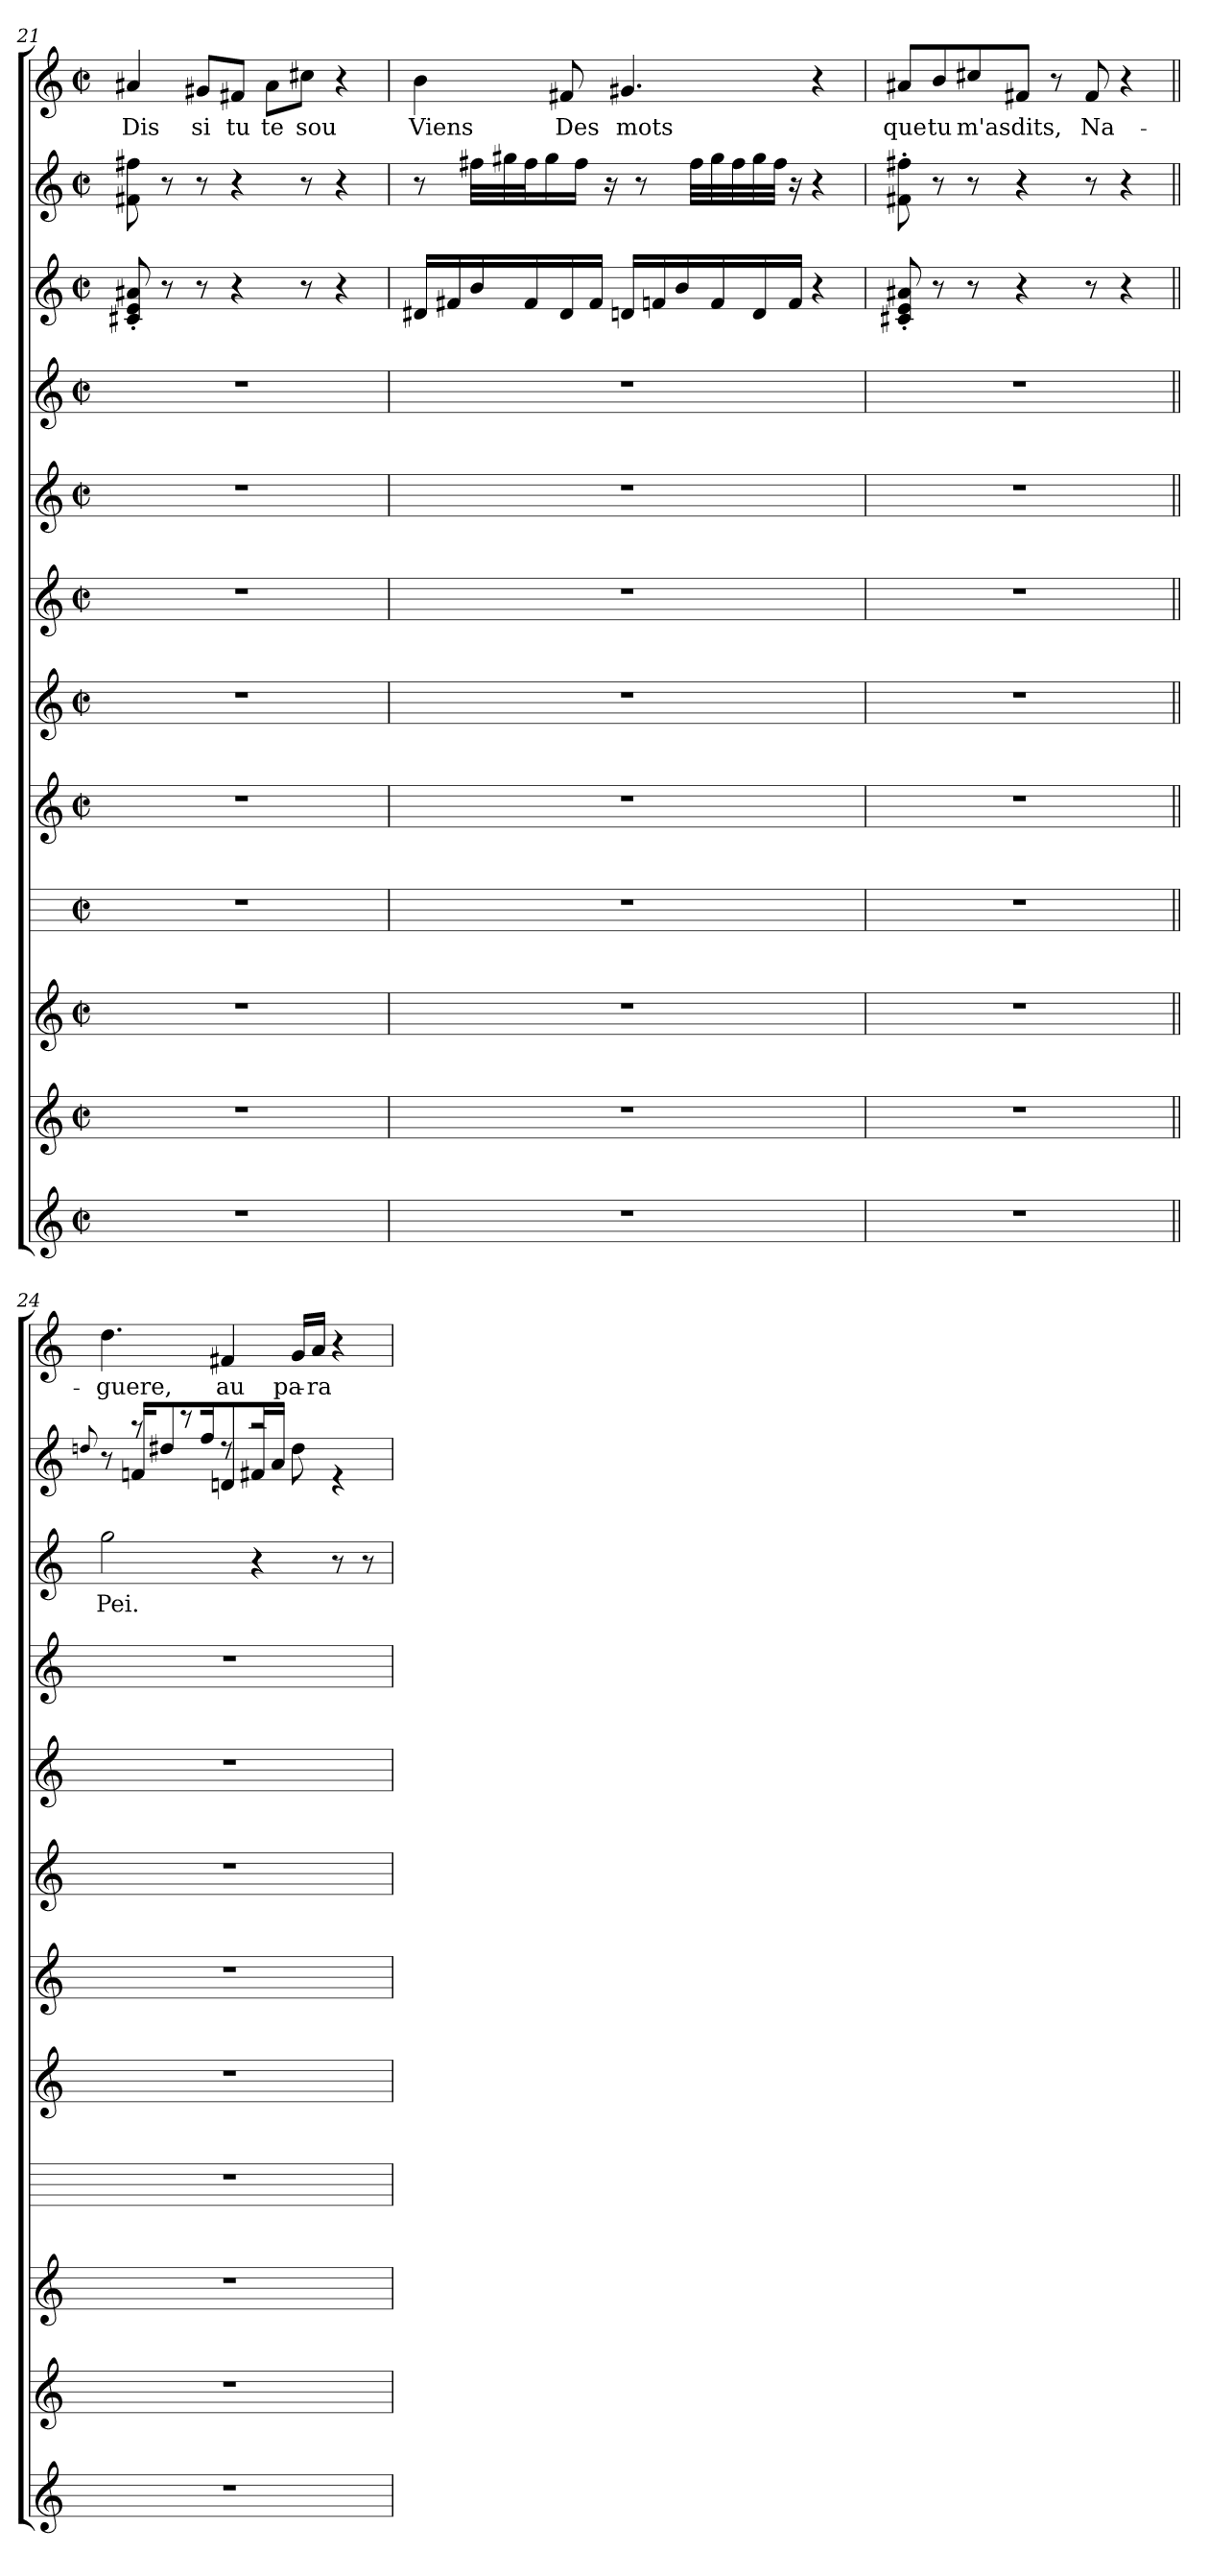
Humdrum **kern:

**kern	**kern	**kern	**kern	**kern	**kern	**kern	**kern	**kern	**kern	**text	**kern	**kern	**text
*part12	*part11	*part10	*part9	*part8	*part7	*part6	*part5	*part4	*part3	*part3	*part2	*part1	*part1
*staff12	*staff11	*staff10	*staff9	*staff8	*staff7	*staff6	*staff5	*staff4	*staff3	*staff3	*staff2	*staff1	*staff1
*clefG2	*clefG2	*clefG2	*	*clefG2	*clefG2	*clefG2	*clefG2	*clefG2	*clefG2	*	*clefG2	*clefG2	*
*k[]	*k[]	*k[]	*k[]	*k[]	*k[]	*k[]	*k[]	*k[]	*k[]	*	*k[]	*k[]	*
*C:	*C:	*C:	*C:	*C:	*C:	*C:	*C:	*C:	*C:	*	*C:	*C:	*
*M2/2	*M2/2	*M2/2	*M2/2	*M2/2	*M2/2	*M2/2	*M2/2	*M2/2	*M2/2	*	*M2/2	*M2/2	*
*met(c|)	*met(c|)	*met(c|)	*met(c|)	*met(c|)	*met(c|)	*met(c|)	*met(c|)	*met(c|)	*met(c|)	*	*met(c|)	*met(c|)	*
=21	=21	=21	=21	=21	=21	=21	=21	=21	=21	=21	=21	=21	=21
1r	1r	1r	1r	1r	1r	1r	1r	1r	8c#'/ 8e'/ 8a#'/	.	8f#\ 8ff#\	4a#/	Dis
.	.	.	.	.	.	.	.	.	8r	.	8r	.	.
.	.	.	.	.	.	.	.	.	8r	.	8r	8g#/L	si
.	.	.	.	.	.	.	.	.	4r	.	4r	8f#/J	tu
.	.	.	.	.	.	.	.	.	.	.	.	8a#\L	te
.	.	.	.	.	.	.	.	.	8r	.	8r	8cc#\J	sou
.	.	.	.	.	.	.	.	.	4r	.	4r	4r	.
=22	=22	=22	=22	=22	=22	=22	=22	=22	=22	=22	=22	=22	=22
1r	1r	1r	1r	1r	1r	1r	1r	1r	16d#/LL	.	8r	4b\	Viens
.	.	.	.	.	.	.	.	.	16f#/	.	.	.	.
.	.	.	.	.	.	.	.	.	16b/	.	32ff#\LLL	.	.
.	.	.	.	.	.	.	.	.	.	.	32gg#\	.	.
.	.	.	.	.	.	.	.	.	16f#/	.	32ff#\J	.	.
.	.	.	.	.	.	.	.	.	.	.	16gg#\	.	.
.	.	.	.	.	.	.	.	.	16d#/	.	.	8f#/	Des
.	.	.	.	.	.	.	.	.	.	.	16ff#\JJ	.	.
.	.	.	.	.	.	.	.	.	16f#/JJ	.	.	.	.
.	.	.	.	.	.	.	.	.	.	.	16r	.	.
.	.	.	.	.	.	.	.	.	16dn/LL	.	.	4.g#/	mots
.	.	.	.	.	.	.	.	.	.	.	8r	.	.
.	.	.	.	.	.	.	.	.	16fn/	.	.	.	.
.	.	.	.	.	.	.	.	.	16b/	.	.	.	.
.	.	.	.	.	.	.	.	.	.	.	32ff#\LLL	.	.
.	.	.	.	.	.	.	.	.	16f/	.	32gg#\	.	.
.	.	.	.	.	.	.	.	.	.	.	32ff#\	.	.
.	.	.	.	.	.	.	.	.	16d/	.	32gg#\	.	.
.	.	.	.	.	.	.	.	.	.	.	32ff#\JJJ	.	.
.	.	.	.	.	.	.	.	.	16f/JJ	.	16r	.	.
.	.	.	.	.	.	.	.	.	4r	.	4r	4r	.
!!LO:LB:g=z
=23	=23	=23	=23	=23	=23	=23	=23	=23	=23	=23	=23	=23	=23
1r	1r	1r	1r	1r	1r	1r	1r	1r	8c#'/ 8e'/ 8a#'/	.	8f#'\ 8ff#'\	8a#/L	que
.	.	.	.	.	.	.	.	.	8r	.	8r	8b/	tu
.	.	.	.	.	.	.	.	.	8r	.	8r	8cc#/	m'as
.	.	.	.	.	.	.	.	.	4r	.	4r	8f#/J	dits,
.	.	.	.	.	.	.	.	.	.	.	.	8r	.
.	.	.	.	.	.	.	.	.	8r	.	8r	8f#/	Na-
.	.	.	.	.	.	.	.	.	4r	.	4r	4r	.
=24||	=24||	=24||	=24||	=24||	=24||	=24||	=24||	=24||	=24||	=24||	=24||	=24||	=24||
*	*	*	*	*	*	*	*	*	*	*	*^	*	*
.	.	.	.	.	.	.	.	.	.	.	.	8qqddn/	.	.
1r	1r	1r	1r	1r	1r	1r	1r	1r	2gg\	Pei.	8r	8ryy	4.dd\	guere,
.	.	.	.	.	.	.	.	.	.	.	8r	16fn/KL	.	.
.	.	.	.	.	.	.	.	.	.	.	.	8dd#X/	.	.
.	.	.	.	.	.	.	.	.	.	.	8r	.	.	.
.	.	.	.	.	.	.	.	.	.	.	.	16ff/k	.	.
.	.	.	.	.	.	.	.	.	.	.	8r	8dn\	4f#X/	au
.	.	.	.	.	.	.	.	.	4r	.	2r	16f#X\L	.	.
.	.	.	.	.	.	.	.	.	.	.	.	16a\JJ	.	.
.	.	.	.	.	.	.	.	.	.	.	.	8dd#\	16g/LL	pa-
.	.	.	.	.	.	.	.	.	.	.	.	.	16a/JJ	ra
.	.	.	.	.	.	.	.	.	8r	.	.	4r	4r	.
.	.	.	.	.	.	.	.	.	8r	.	.	.	.	.
*	*	*	*	*	*	*	*	*	*	*	*v	*v	*	*
=	=	=	=	=	=	=	=	=	=	=	=	=	=
*-	*-	*-	*-	*-	*-	*-	*-	*-	*-	*-	*-	*-	*-
